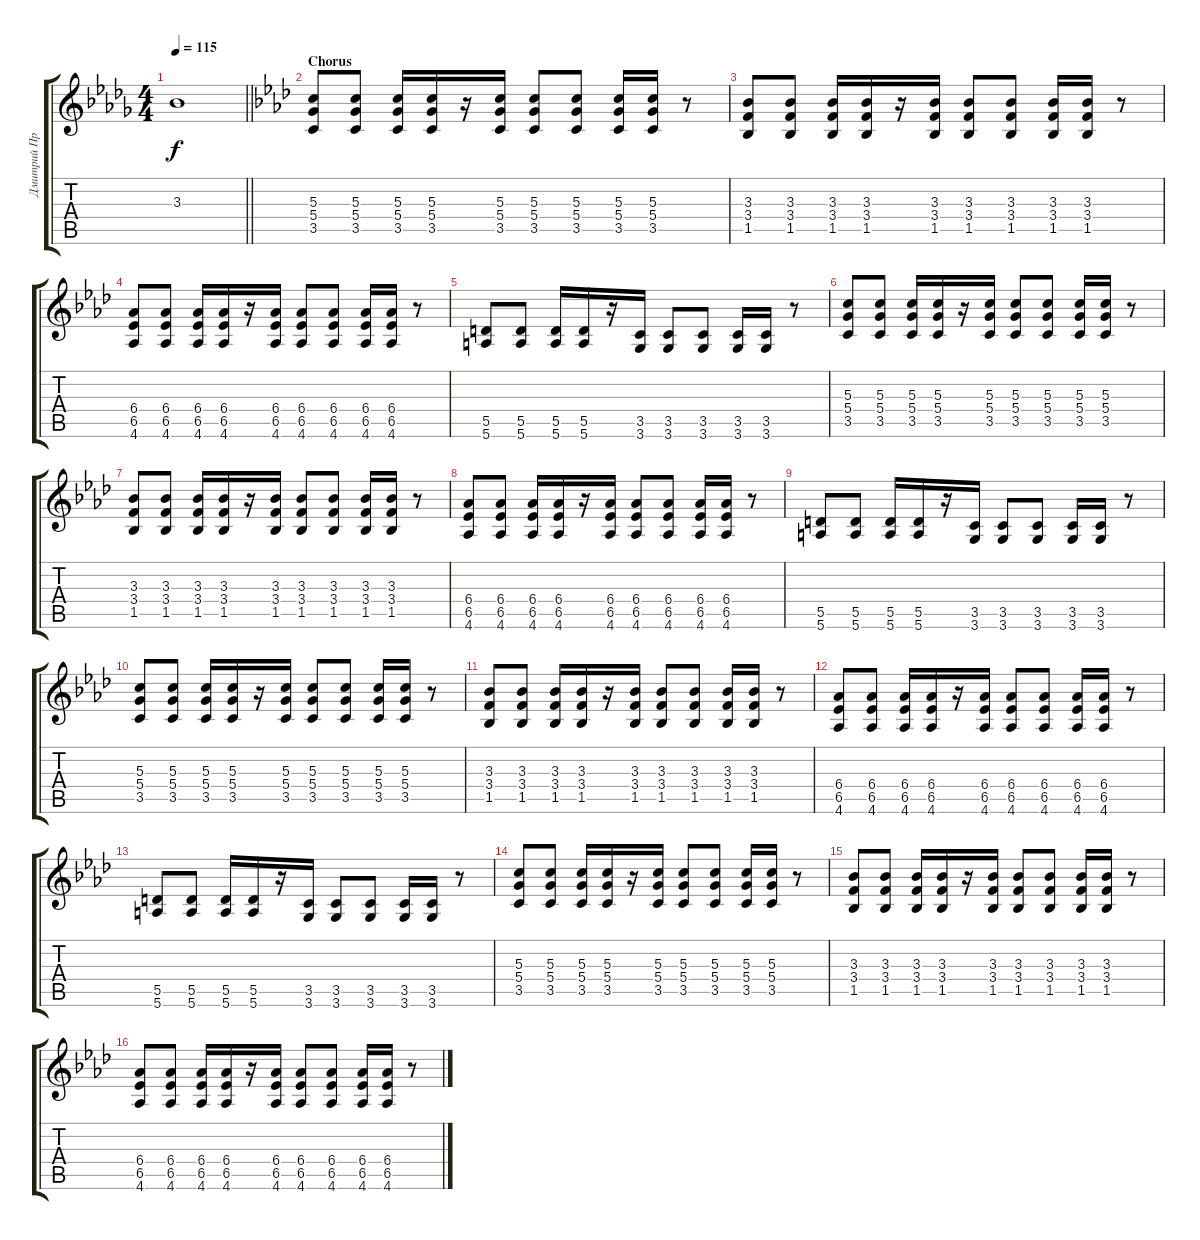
\track ("Дмитрий Процко" "Дмитрий Пр") {instrument distortionguitar}
\staff {score tabs}
\tuning (E4 B3 G3 D3 A2 E2) {hide}
\ts (4 4)
\tempo 115
\clef g2
\barLineRight lightlight
\ks db
3.3{t}.1{dy f} |
\section ("" "Chorus")
\ks ab
(5.3 5.4 3.5).8 (5.3 5.4 3.5).8 (5.3 5.4 3.5).16 (5.3 5.4 3.5).16 r.16 (5.3 5.4 3.5).16 (5.3 5.4 3.5).8 (5.3 5.4 3.5).8 (5.3 5.4 3.5).16 (5.3 5.4 3.5).16 r.8 |
(3.3 3.4 1.5).8 (3.3 3.4 1.5).8 (3.3 3.4 1.5).16 (3.3 3.4 1.5).16 r.16 (3.3 3.4 1.5).16 (3.3 3.4 1.5).8 (3.3 3.4 1.5).8 (3.3 3.4 1.5).16 (3.3 3.4 1.5).16 r.8 |
(6.4 6.5 4.6).8 (6.4 6.5 4.6).8 (6.4 6.5 4.6).16 (6.4 6.5 4.6).16 r.16 (6.4 6.5 4.6).16 (6.4 6.5 4.6).8 (6.4 6.5 4.6).8 (6.4 6.5 4.6).16 (6.4 6.5 4.6).16 r.8 |
(5.5 5.6).8 (5.5 5.6).8 (5.5 5.6).16 (5.5 5.6).16 r.16 (3.5 3.6).16 (3.5 3.6).8 (3.5 3.6).8 (3.5 3.6).16 (3.5 3.6).16 r.8 |
(5.3 5.4 3.5).8 (5.3 5.4 3.5).8 (5.3 5.4 3.5).16 (5.3 5.4 3.5).16 r.16 (5.3 5.4 3.5).16 (5.3 5.4 3.5).8 (5.3 5.4 3.5).8 (5.3 5.4 3.5).16 (5.3 5.4 3.5).16 r.8 |
(3.3 3.4 1.5).8 (3.3 3.4 1.5).8 (3.3 3.4 1.5).16 (3.3 3.4 1.5).16 r.16 (3.3 3.4 1.5).16 (3.3 3.4 1.5).8 (3.3 3.4 1.5).8 (3.3 3.4 1.5).16 (3.3 3.4 1.5).16 r.8 |
(6.4 6.5 4.6).8 (6.4 6.5 4.6).8 (6.4 6.5 4.6).16 (6.4 6.5 4.6).16 r.16 (6.4 6.5 4.6).16 (6.4 6.5 4.6).8 (6.4 6.5 4.6).8 (6.4 6.5 4.6).16 (6.4 6.5 4.6).16 r.8 |
(5.5 5.6).8 (5.5 5.6).8 (5.5 5.6).16 (5.5 5.6).16 r.16 (3.5 3.6).16 (3.5 3.6).8 (3.5 3.6).8 (3.5 3.6).16 (3.5 3.6).16 r.8 |
(5.3 5.4 3.5).8 (5.3 5.4 3.5).8 (5.3 5.4 3.5).16 (5.3 5.4 3.5).16 r.16 (5.3 5.4 3.5).16 (5.3 5.4 3.5).8 (5.3 5.4 3.5).8 (5.3 5.4 3.5).16 (5.3 5.4 3.5).16 r.8 |
(3.3 3.4 1.5).8 (3.3 3.4 1.5).8 (3.3 3.4 1.5).16 (3.3 3.4 1.5).16 r.16 (3.3 3.4 1.5).16 (3.3 3.4 1.5).8 (3.3 3.4 1.5).8 (3.3 3.4 1.5).16 (3.3 3.4 1.5).16 r.8 |
(6.4 6.5 4.6).8 (6.4 6.5 4.6).8 (6.4 6.5 4.6).16 (6.4 6.5 4.6).16 r.16 (6.4 6.5 4.6).16 (6.4 6.5 4.6).8 (6.4 6.5 4.6).8 (6.4 6.5 4.6).16 (6.4 6.5 4.6).16 r.8 |
(5.5 5.6).8 (5.5 5.6).8 (5.5 5.6).16 (5.5 5.6).16 r.16 (3.5 3.6).16 (3.5 3.6).8 (3.5 3.6).8 (3.5 3.6).16 (3.5 3.6).16 r.8 |
(5.3 5.4 3.5).8 (5.3 5.4 3.5).8 (5.3 5.4 3.5).16 (5.3 5.4 3.5).16 r.16 (5.3 5.4 3.5).16 (5.3 5.4 3.5).8 (5.3 5.4 3.5).8 (5.3 5.4 3.5).16 (5.3 5.4 3.5).16 r.8 |
(3.3 3.4 1.5).8 (3.3 3.4 1.5).8 (3.3 3.4 1.5).16 (3.3 3.4 1.5).16 r.16 (3.3 3.4 1.5).16 (3.3 3.4 1.5).8 (3.3 3.4 1.5).8 (3.3 3.4 1.5).16 (3.3 3.4 1.5).16 r.8 |
(6.4 6.5 4.6).8 (6.4 6.5 4.6).8 (6.4 6.5 4.6).16 (6.4 6.5 4.6).16 r.16 (6.4 6.5 4.6).16 (6.4 6.5 4.6).8 (6.4 6.5 4.6).8 (6.4 6.5 4.6).16 (6.4 6.5 4.6).16 r.8
